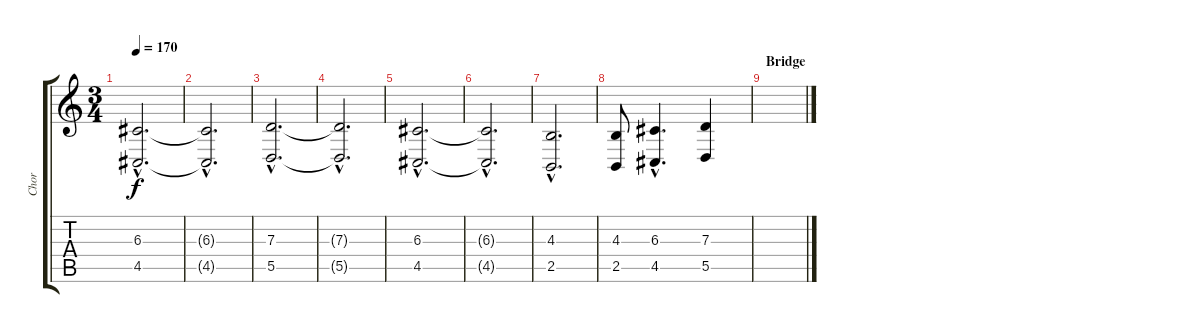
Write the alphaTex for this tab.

\track ("Chor" "Chor") {instrument pad4choir}
\staff {score tabs}
\tuning (E4 B3 G3 D3 A2 E2) {hide}
\ts (3 4)
\tempo 170
\clef g2
\ks c
(6.3{hac} 4.5{hac}).2{d dy f volume 7} |
(6.3{hac t} 4.5{hac t}).2{d} |
(7.3{hac} 5.5{hac}).2{d} |
(7.3{hac t} 5.5{hac t}).2{d} |
(6.3{hac} 4.5{hac}).2{d} |
(6.3{hac t} 4.5{hac t}).2{d} |
(4.3{hac} 2.5{hac}).2{d} |
(4.3 2.5).8 (6.3{hac} 4.5{hac}).4{d} (7.3 5.5).4 |
\section ("" "Bridge")
